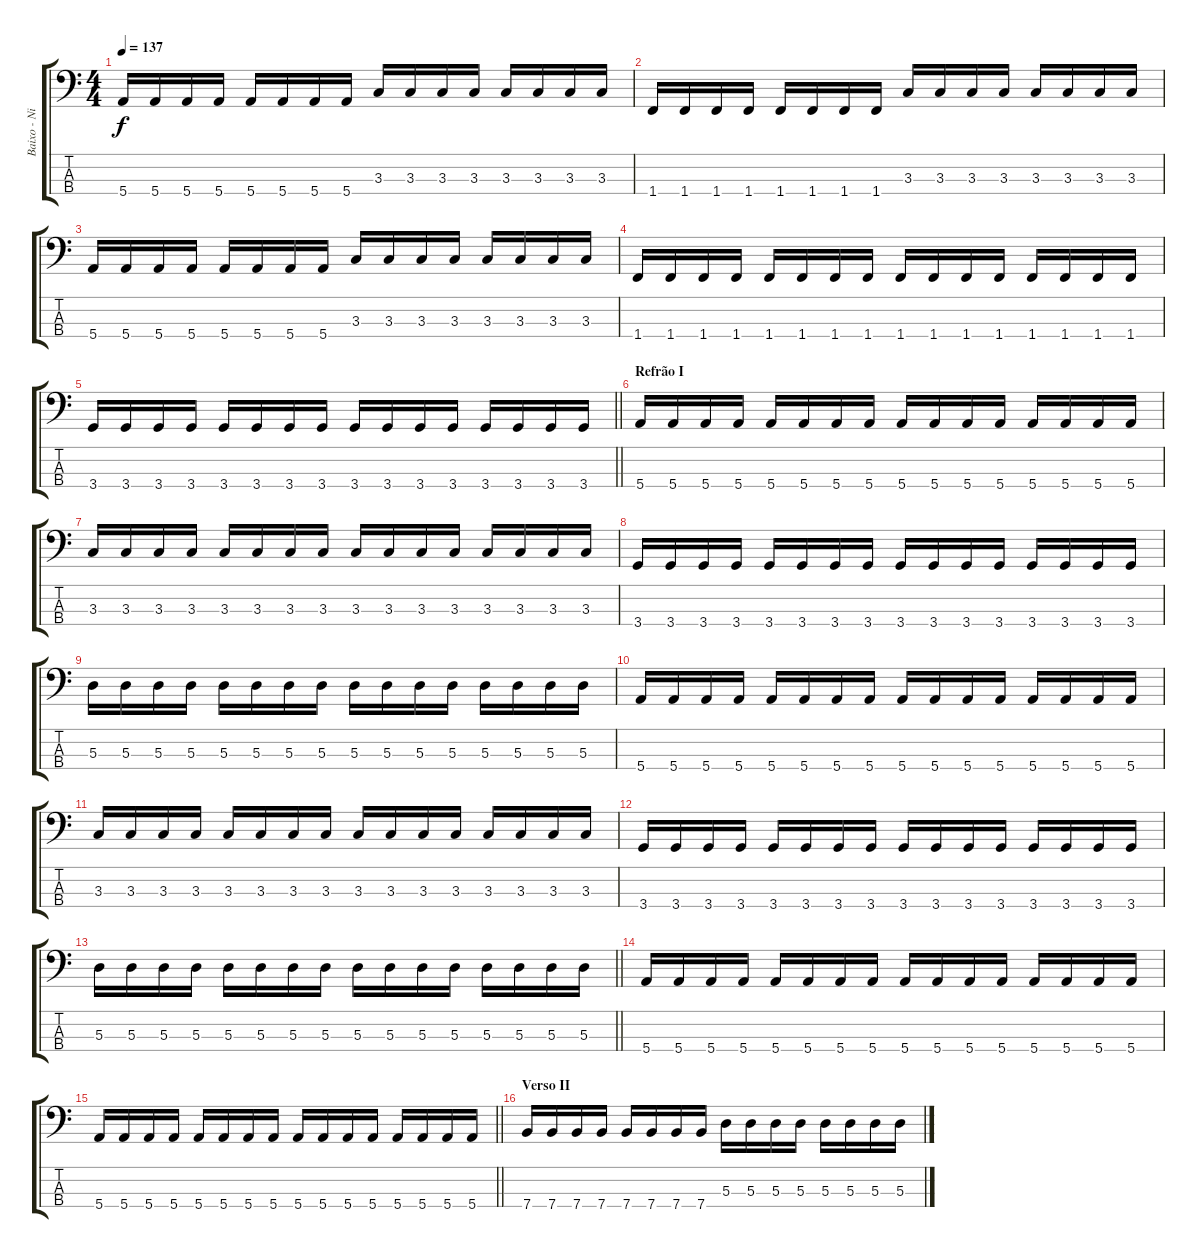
\track ("Baixo - Nikola" "Baixo - Ni") {instrument electricbasspick}
\staff {score tabs}
\tuning (G2 D2 A1 E1) {hide}
\ts (4 4)
\tempo 137
\clef f4
\ks c
5.4.16{dy f} 5.4.16 5.4.16 5.4.16 5.4.16 5.4.16 5.4.16 5.4.16 3.3.16 3.3.16 3.3.16 3.3.16 3.3.16 3.3.16 3.3.16 3.3.16 |
1.4.16 1.4.16 1.4.16 1.4.16 1.4.16 1.4.16 1.4.16 1.4.16 3.3.16 3.3.16 3.3.16 3.3.16 3.3.16 3.3.16 3.3.16 3.3.16 |
5.4.16 5.4.16 5.4.16 5.4.16 5.4.16 5.4.16 5.4.16 5.4.16 3.3.16 3.3.16 3.3.16 3.3.16 3.3.16 3.3.16 3.3.16 3.3.16 |
1.4.16 1.4.16 1.4.16 1.4.16 1.4.16 1.4.16 1.4.16 1.4.16 1.4.16 1.4.16 1.4.16 1.4.16 1.4.16 1.4.16 1.4.16 1.4.16 |
\barLineRight lightlight
3.4.16 3.4.16 3.4.16 3.4.16 3.4.16 3.4.16 3.4.16 3.4.16 3.4.16 3.4.16 3.4.16 3.4.16 3.4.16 3.4.16 3.4.16 3.4.16 |
\section ("" "Refrão I")
5.4.16 5.4.16 5.4.16 5.4.16 5.4.16 5.4.16 5.4.16 5.4.16 5.4.16 5.4.16 5.4.16 5.4.16 5.4.16 5.4.16 5.4.16 5.4.16 |
3.3.16 3.3.16 3.3.16 3.3.16 3.3.16 3.3.16 3.3.16 3.3.16 3.3.16 3.3.16 3.3.16 3.3.16 3.3.16 3.3.16 3.3.16 3.3.16 |
3.4.16 3.4.16 3.4.16 3.4.16 3.4.16 3.4.16 3.4.16 3.4.16 3.4.16 3.4.16 3.4.16 3.4.16 3.4.16 3.4.16 3.4.16 3.4.16 |
5.3.16 5.3.16 5.3.16 5.3.16 5.3.16 5.3.16 5.3.16 5.3.16 5.3.16 5.3.16 5.3.16 5.3.16 5.3.16 5.3.16 5.3.16 5.3.16 |
5.4.16 5.4.16 5.4.16 5.4.16 5.4.16 5.4.16 5.4.16 5.4.16 5.4.16 5.4.16 5.4.16 5.4.16 5.4.16 5.4.16 5.4.16 5.4.16 |
3.3.16 3.3.16 3.3.16 3.3.16 3.3.16 3.3.16 3.3.16 3.3.16 3.3.16 3.3.16 3.3.16 3.3.16 3.3.16 3.3.16 3.3.16 3.3.16 |
3.4.16 3.4.16 3.4.16 3.4.16 3.4.16 3.4.16 3.4.16 3.4.16 3.4.16 3.4.16 3.4.16 3.4.16 3.4.16 3.4.16 3.4.16 3.4.16 |
\barLineRight lightlight
5.3.16 5.3.16 5.3.16 5.3.16 5.3.16 5.3.16 5.3.16 5.3.16 5.3.16 5.3.16 5.3.16 5.3.16 5.3.16 5.3.16 5.3.16 5.3.16 |
5.4.16 5.4.16 5.4.16 5.4.16 5.4.16 5.4.16 5.4.16 5.4.16 5.4.16 5.4.16 5.4.16 5.4.16 5.4.16 5.4.16 5.4.16 5.4.16 |
\barLineRight lightlight
5.4.16 5.4.16 5.4.16 5.4.16 5.4.16 5.4.16 5.4.16 5.4.16 5.4.16 5.4.16 5.4.16 5.4.16 5.4.16 5.4.16 5.4.16 5.4.16 |
\section ("" "Verso II")
7.4.16 7.4.16 7.4.16 7.4.16 7.4.16 7.4.16 7.4.16 7.4.16 5.3.16 5.3.16 5.3.16 5.3.16 5.3.16 5.3.16 5.3.16 5.3.16
